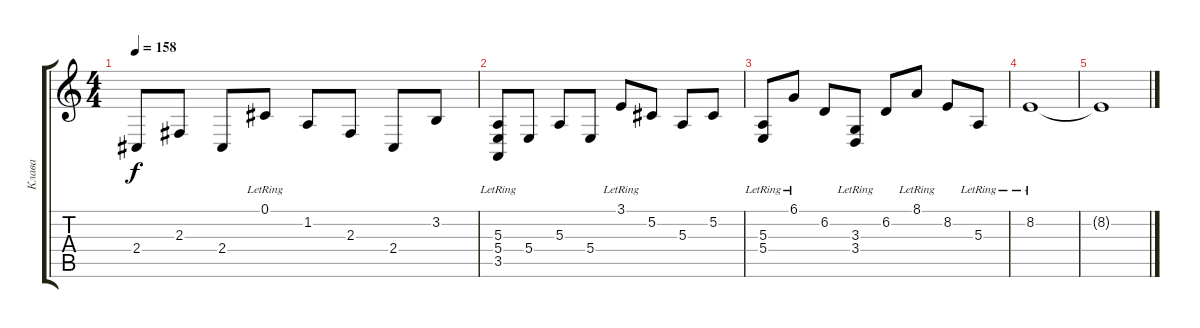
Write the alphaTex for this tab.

\track ("Клава" "Клава") {instrument brightacousticpiano}
\staff {score tabs}
\tuning (Db4 Ab3 E3 B2 Gb2 B1) {hide}
\ts (4 4)
\tempo 158
\clef g2
\ks c
2.4.8{dy f} 2.3.8 2.4.8 0.1{lr}.8 1.2.8 2.3.8 2.4.8 3.2.8 |
(5.3{lr} 5.4{lr} 3.5{lr}).8 5.4.8 5.3.8 5.4.8 3.1{lr}.8 5.2.8 5.3.8 5.2.8 |
(5.3{lr} 5.4{lr}).8 6.1{lr}.8 6.2.8 (3.3{lr} 3.4{lr}).8 6.2.8 8.1{lr}.8 8.2.8 5.3{lr}.8 |
8.2{lr}.1 |
8.2{t}.1
